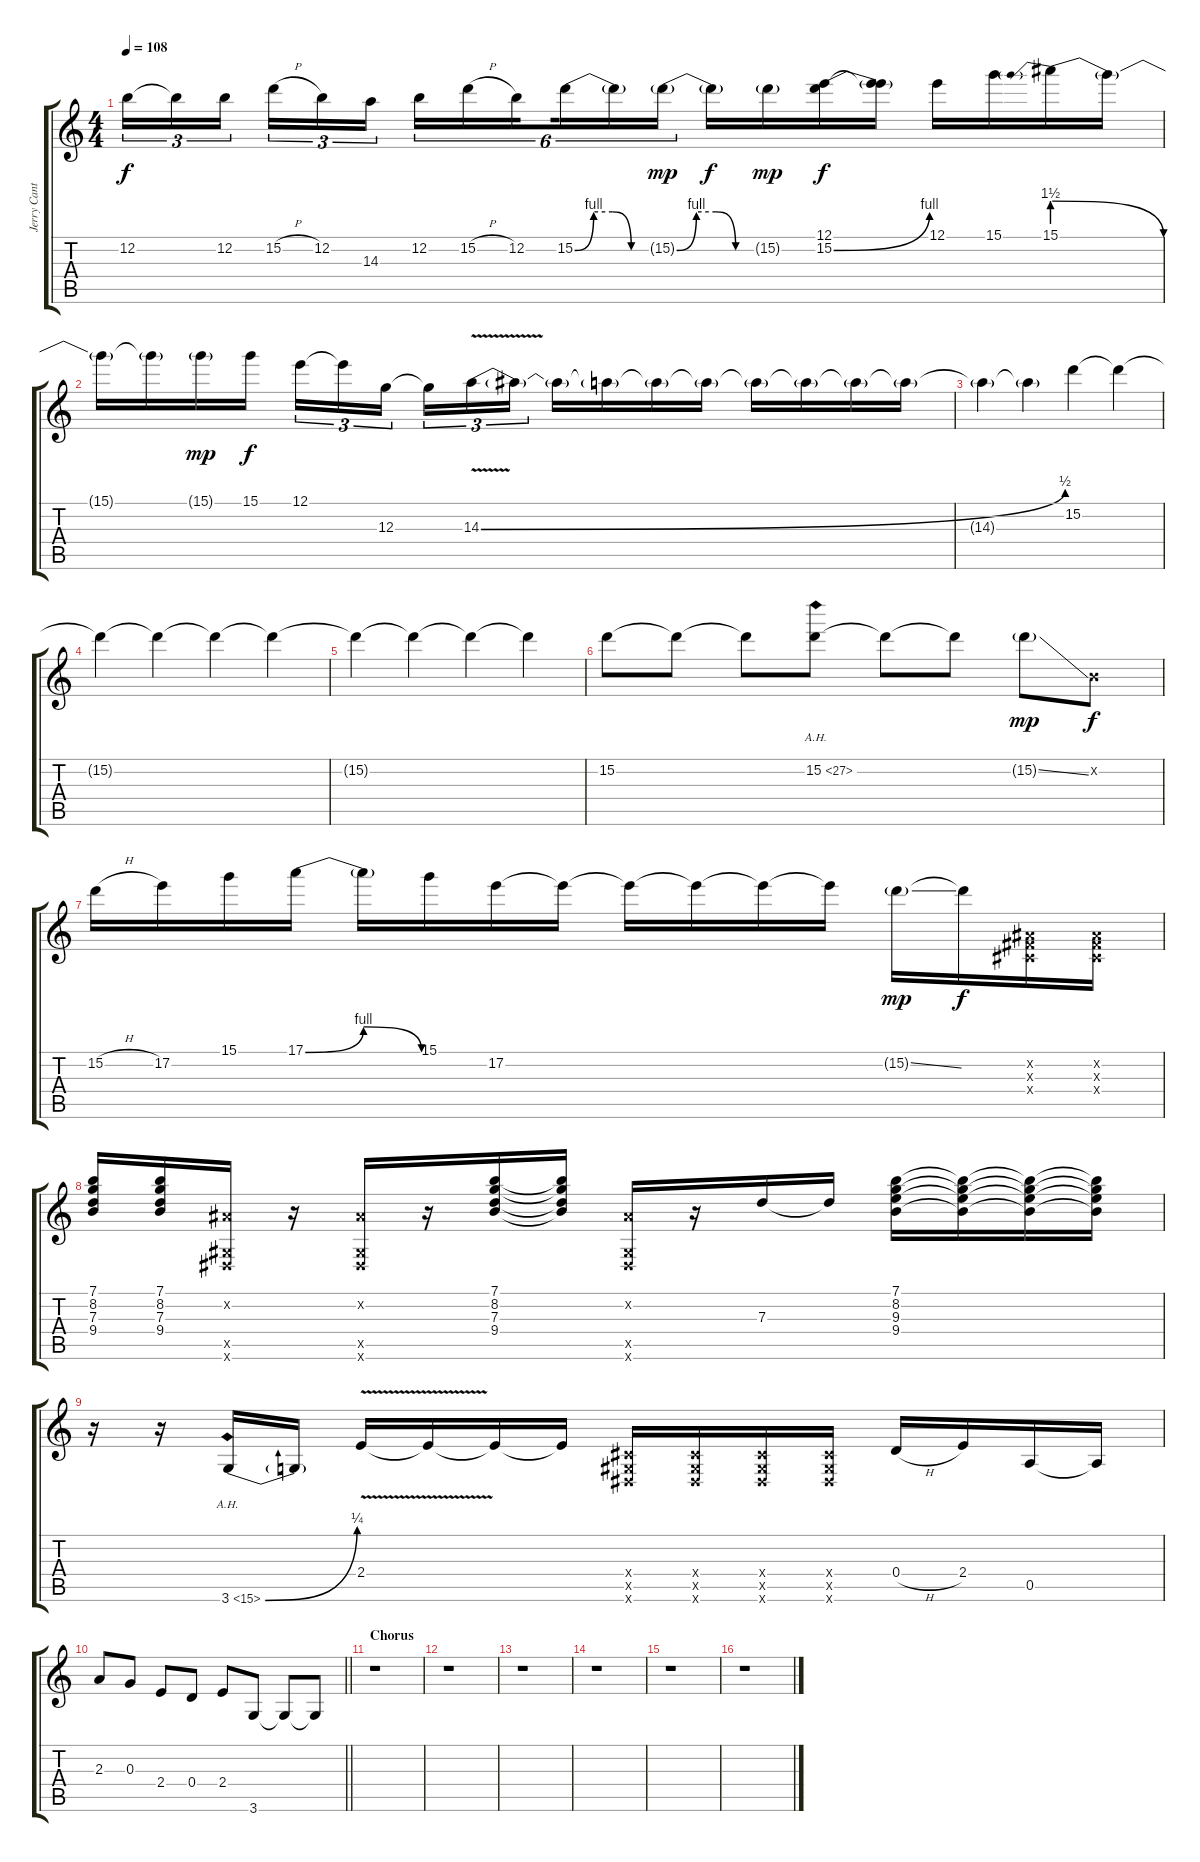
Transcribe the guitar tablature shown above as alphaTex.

\track ("Jerry Cantrell- Solo 1" "Jerry Cant") {mute instrument distortionguitar}
\staff {score tabs}
\tuning (E4 B3 G3 D3 A2 E2) {hide}
\ts (4 4)
\tempo 108
\clef g2
\ks c
12.2.16{tu (3 2) dy f} 12.2{t}.16{tu (3 2)} 12.2.16{tu (3 2) beam splitsecondary} 15.2{h}.16{tu (3 2)} 12.2.16{tu (3 2)} 14.3.16{tu (3 2)} 12.2.16{tu (6 4)} 15.2{h}.16{tu (6 4)} 12.2.16{tu (6 4) beam splitsecondary} 15.2{be (custom 0 0 15 4 30 4 45 0 60 0)}.16{tu (6 4)} 15.2{t}.16{tu (6 4)} 15.2{be (custom 0 0 15 4 30 4 45 0 60 0) g}.16{tu (6 4) dy mp} 15.2{t}.16{dy f} 15.2{g}.16{dy mp} (12.1 15.2{be (bend 0 0 60 4)}).16{dy f} (12.1{t} 15.2{t}).16 12.1.16 15.1.16 15.1{be (prebendrelease 0 6 60 0)}.16 15.1{t}.16 |
15.1{t}.16 15.1{t}.16 15.1{g}.16{dy mp} 15.1.16{dy f} 12.1.16{tu (3 2)} 12.1{t}.16{tu (3 2)} 12.3.16{tu (3 2) beam splitsecondary} 12.3{t}.16{tu (3 2)} 14.3{be (bend 0 0 60 2) v}.16{tu (3 2)} 14.3{t}.16{tu (3 2)} 14.3{t}.16 14.3{t}.16 14.3{t}.16 14.3{t}.16 14.3{t}.16 14.3{t}.16 14.3{t}.16 14.3{t}.16 |
14.3{t}.4 14.3{t}.4 15.2.4 15.2{t}.4 |
15.2{t}.4 15.2{t}.4 15.2{t}.4 15.2{t}.4 |
15.2{t}.4 15.2{t}.4 15.2{t}.4 15.2{t}.4 |
15.2.8 15.2{t}.8 15.2{t}.8 15.2{ah 12}.8 15.2{t}.8 15.2{t}.8 15.2{ss g}.8{dy mp} 0.2{x}.8{dy f} |
15.2{h}.16 17.2.16 15.1.16 17.1{be (bendrelease 0 0 15 4 15 4 60 0)}.16 17.1{t}.16 15.1.16 17.2.16 17.2{t}.16 17.2{t}.16 17.2{t}.16 17.2{t}.16 17.2{t}.16 15.2{ss g}.16{dy mp} 15.2{t}.16{dy f} (-1.2{x} -1.3{x} -1.4{x}).16 (-1.2{x} -1.3{x} -1.4{x}).16 |
(7.1 8.2 7.3 9.4).16 (7.1 8.2 7.3 9.4).16 (-1.2{x} -1.5{x} -1.6{x}).16 r.16 (-1.2{x} -1.5{x} -1.6{x}).16 r.16 (7.1 8.2 7.3 9.4).16 (7.1{t} 8.2{t} 7.3{t} 9.4{t}).16 (-1.2{x} -1.5{x} -1.6{x}).16 r.16 7.3.16 7.3{t}.16 (7.1 8.2 9.3 9.4).16 (7.1{t} 8.2{t} 9.3{t} 9.4{t}).16 (7.1{t} 8.2{t} 9.3{t} 9.4{t}).16 (7.1{t} 8.2{t} 9.3{t} 9.4{t}).16 |
r.16 r.16 3.6{be (bend 0 0 60 1) ah 12}.16 3.6{t}.16 2.4{v}.16 2.4{t}.16 2.4{t}.16 2.4{t}.16 (-1.4{x} -1.5{x} -1.6{x}).16 (-1.4{x} -1.5{x} -1.6{x}).16 (-1.4{x} -1.5{x} -1.6{x}).16 (-1.4{x} -1.5{x} -1.6{x}).16 0.4{h}.16 2.4.16 0.5.16 0.5{t}.16 |
\barLineRight lightlight
2.3.8 0.3.8 2.4.8 0.4.8 2.4.8 3.6.8 3.6{t}.8 3.6{t}.8 |
\section ("" "Chorus")
r.1 |
r.1 |
r.1 |
r.1 |
r.1 |
r.1
